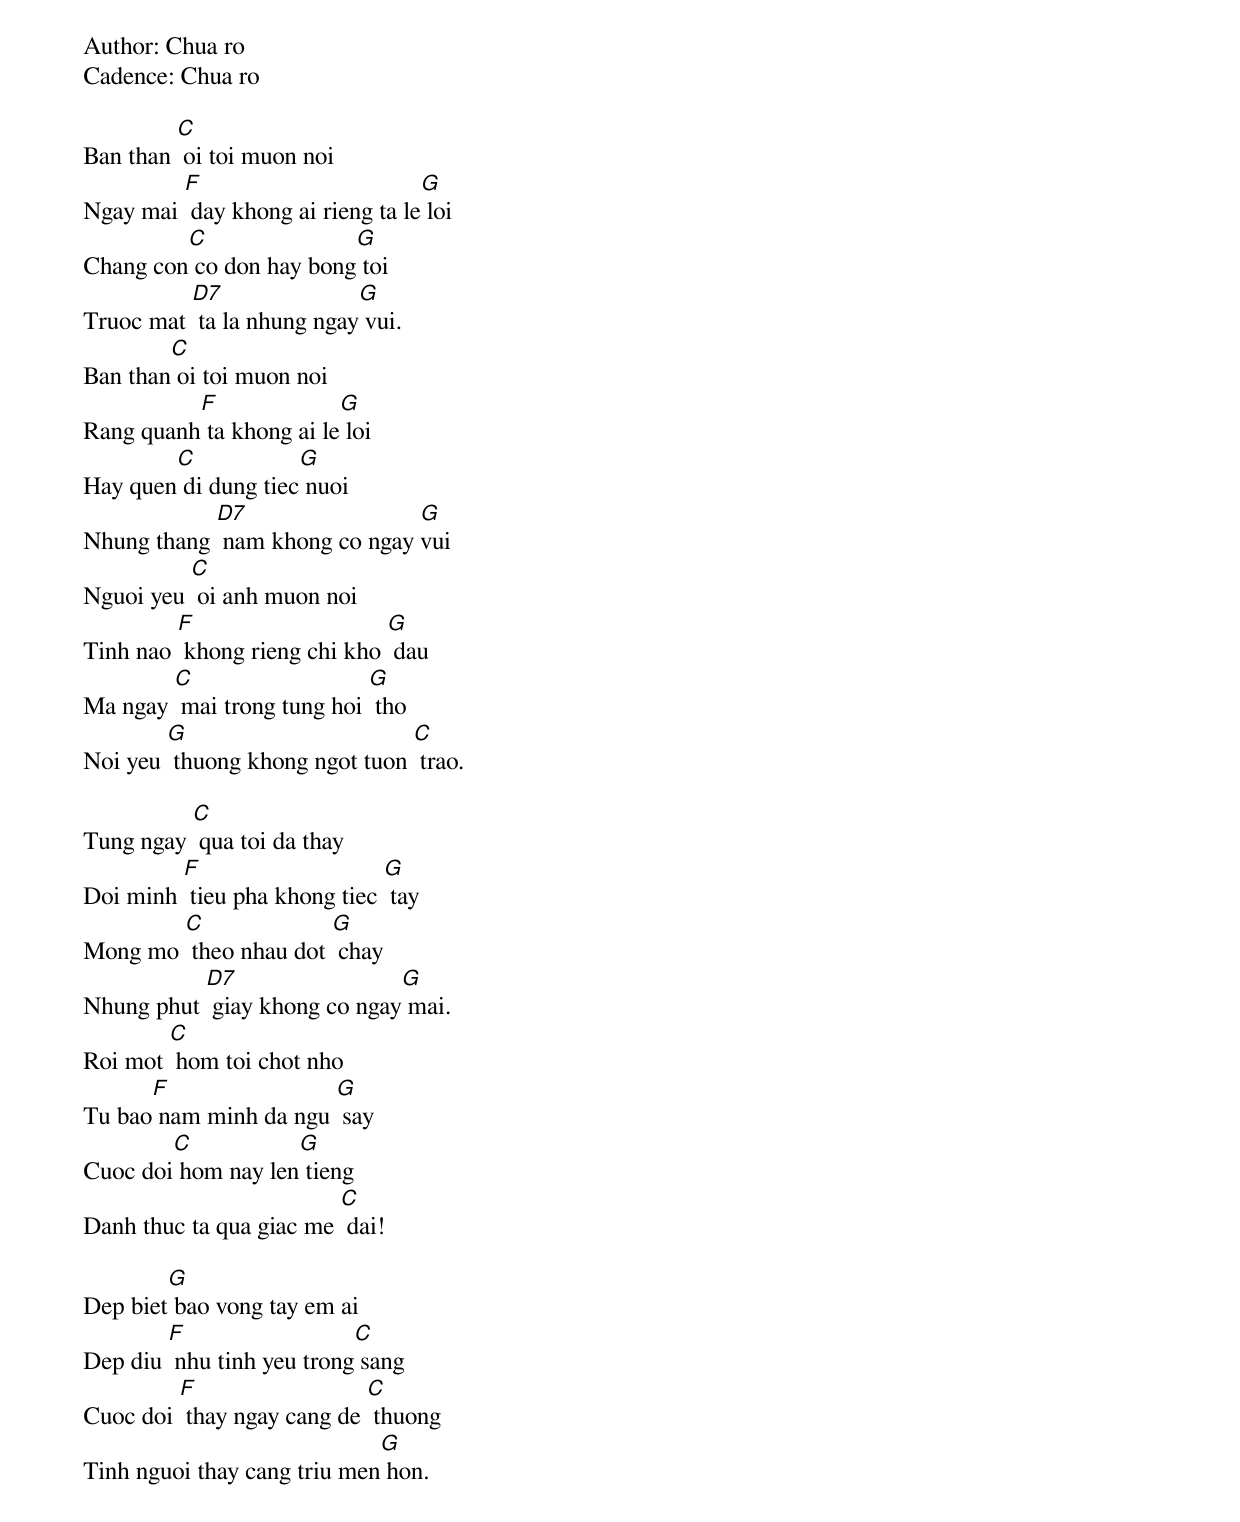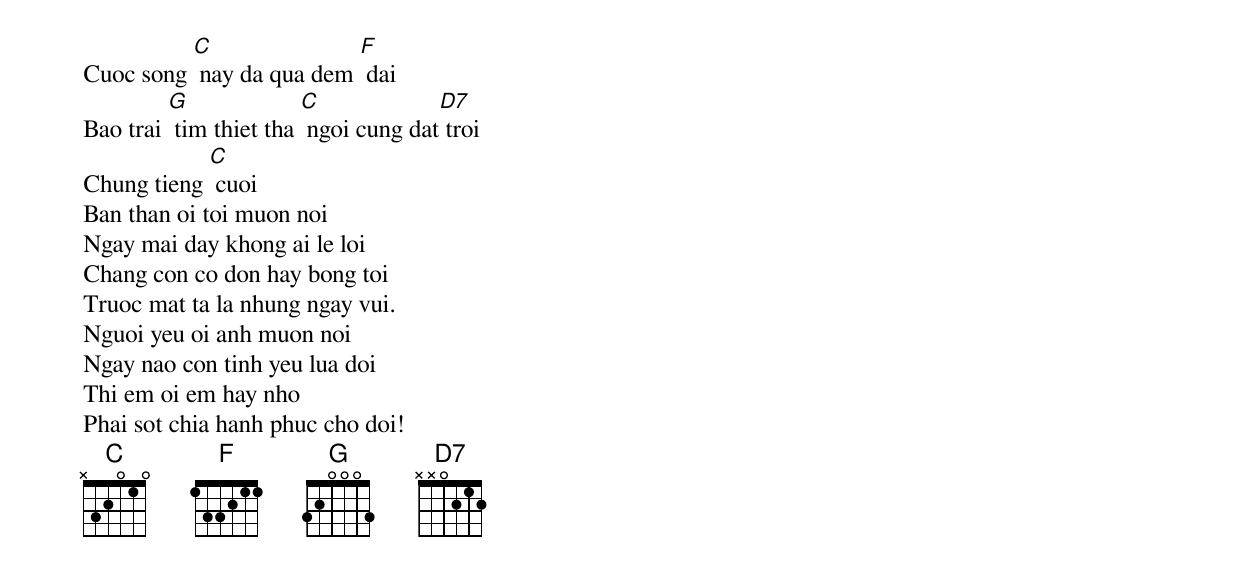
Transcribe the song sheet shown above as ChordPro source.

Author: Chua ro
Cadence: Chua ro

Ban than [C] oi toi muon noi
Ngay mai [F] day khong ai rieng ta le[G] loi
Chang con[C] co don hay bong[G] toi
Truoc mat [D7] ta la nhung ngay[G] vui.
Ban than[C] oi toi muon noi
Rang quanh[F] ta khong ai le[G] loi
Hay quen[C] di dung tiec[G] nuoi
Nhung thang [D7] nam khong co ngay [G ]vui
Nguoi yeu [C] oi anh muon noi
Tinh nao [F] khong rieng chi kho [G] dau
Ma ngay [C] mai trong tung hoi [G] tho
Noi yeu [G] thuong khong ngot tuon [C] trao.

Tung ngay [C] qua toi da thay
Doi minh [F] tieu pha khong tiec [G] tay
Mong mo [C] theo nhau dot [G] chay
Nhung phut [D7] giay khong co ngay[G] mai.
Roi mot [C] hom toi chot nho
Tu bao[F] nam minh da ngu [G] say
Cuoc doi[C] hom nay len[G] tieng
Danh thuc ta qua giac me [C] dai!

Dep biet[G] bao vong tay em ai
Dep diu [F] nhu tinh yeu trong[C] sang
Cuoc doi [F] thay ngay cang de [C] thuong
Tinh nguoi thay cang triu men[G] hon.
Cuoc song [C] nay da qua dem [F] dai
Bao trai [G] tim thiet tha [C] ngoi cung dat[D7] troi
Chung tieng [C] cuoi
Ban than oi toi muon noi
Ngay mai day khong ai le loi
Chang con co don hay bong toi
Truoc mat ta la nhung ngay vui.
Nguoi yeu oi anh muon noi
Ngay nao con tinh yeu lua doi
Thi em oi em hay nho
Phai sot chia hanh phuc cho doi!
